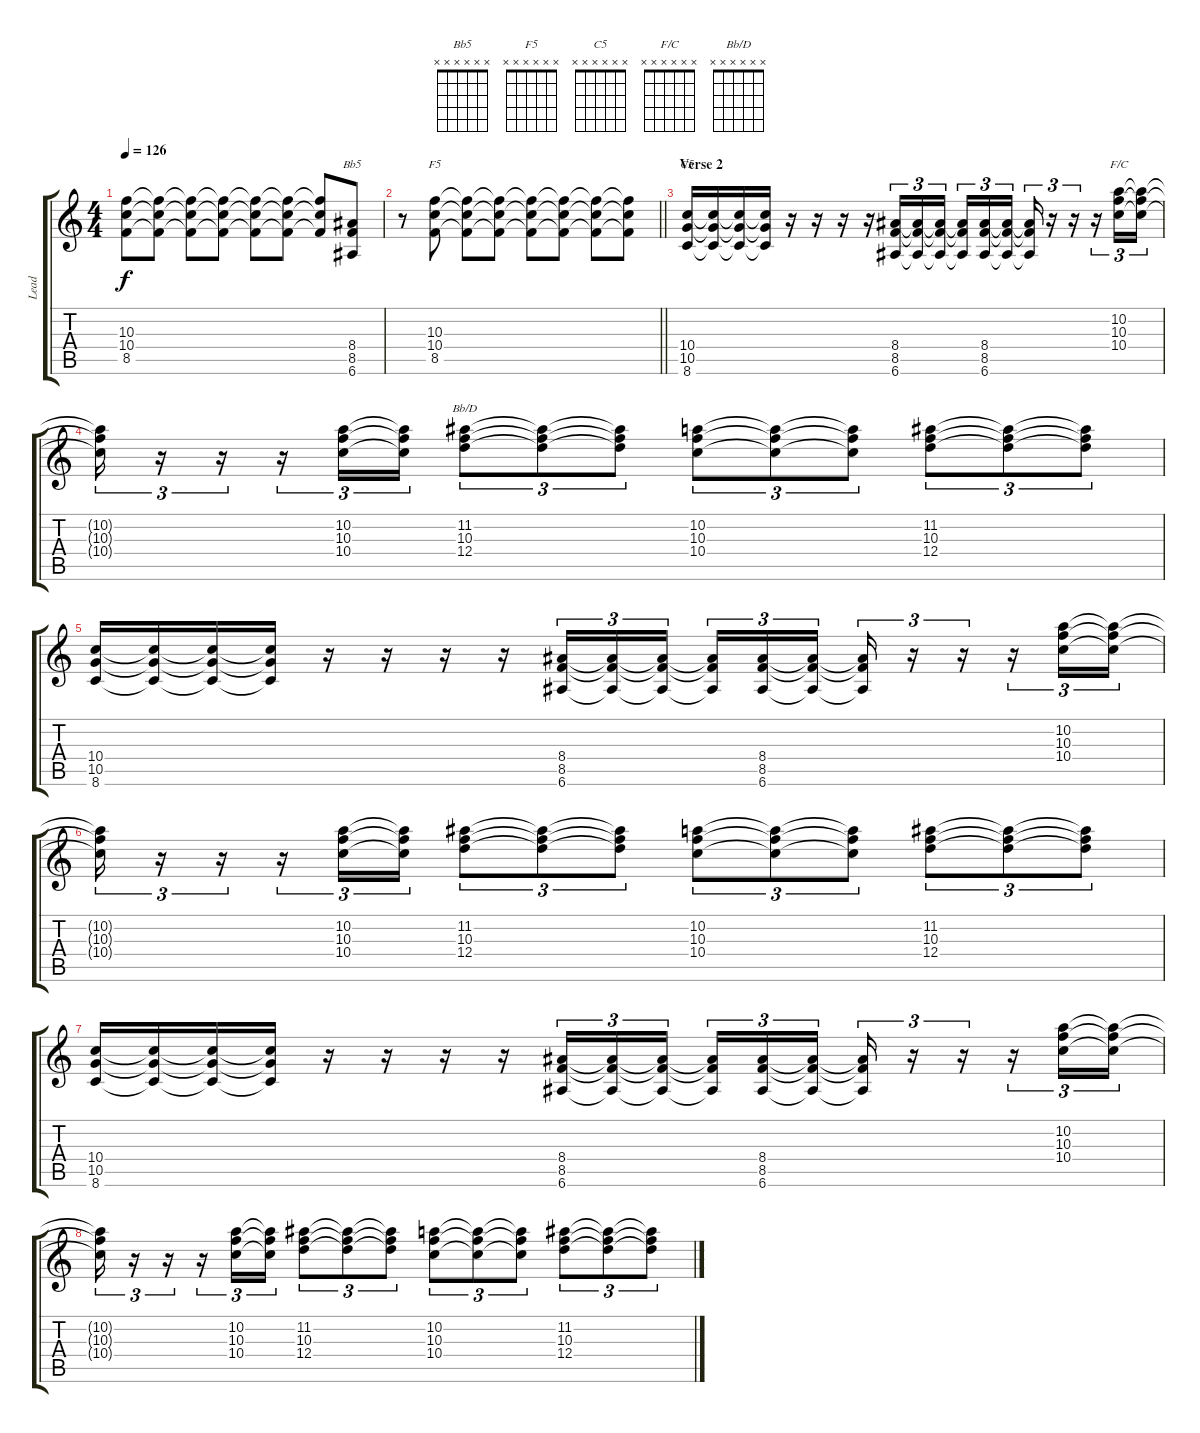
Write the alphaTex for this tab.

\track ("Lead" "Lead") {instrument distortionguitar}
\staff {score tabs}
\tuning (E4 B3 G3 D3 A2 E2) {hide}
\chord ("Bb5" x x x x x x)
\chord ("F5" x x x x x x)
\chord ("C5" x x x x x x)
\chord ("F/C" x x x x x x)
\chord ("Bb/D" x x x x x x)
\ts (4 4)
\tempo 126
\clef g2
\ks c
(10.3{t} 10.4{t} 8.5{t}).8{dy f} (10.3{t} 10.4{t} 8.5{t}).8 (10.3{t} 10.4{t} 8.5{t}).8 (10.3{t} 10.4{t} 8.5{t}).8 (10.3{t} 10.4{t} 8.5{t}).8 (10.3{t} 10.4{t} 8.5{t}).8 (10.3{t} 10.4{t} 8.5{t}).8 (8.4 8.5 6.6).8{ch "Bb5"} |
\barLineRight lightlight
r.8 (10.3 10.4 8.5).8{ch "F5"} (10.3{t} 10.4{t} 8.5{t}).8 (10.3{t} 10.4{t} 8.5{t}).8 (10.3{t} 10.4{t} 8.5{t}).8 (10.3{t} 10.4{t} 8.5{t}).8 (10.3{t} 10.4{t} 8.5{t}).8 (10.3{t} 10.4{t} 8.5{t}).8 |
\section ("" "Verse 2")
(10.4 10.5 8.6).16{ch "C5"} (10.4{t} 10.5{t} 8.6{t}).16 (10.4{t} 10.5{t} 8.6{t}).16 (10.4{t} 10.5{t} 8.6{t}).16 r.16 r.16 r.16 r.16 (8.4 8.5 6.6).16{tu (3 2)} (8.4{t} 8.5{t} 6.6{t}).16{tu (3 2)} (8.4{t} 8.5{t} 6.6{t}).16{tu (3 2) beam splitsecondary} (8.4{t} 8.5{t} 6.6{t}).16{tu (3 2)} (8.4 8.5 6.6).16{tu (3 2)} (8.4{t} 8.5{t} 6.6{t}).16{tu (3 2)} (8.4{t} 8.5{t} 6.6{t}).16{tu (3 2)} r.16{tu (3 2)} r.16{tu (3 2)} r.16{tu (3 2)} (10.2 10.3 10.4).16{tu (3 2) ch "F/C"} (10.2{t} 10.3{t} 10.4{t}).16{tu (3 2)} |
(10.2{t} 10.3{t} 10.4{t}).16{tu (3 2)} r.16{tu (3 2)} r.16{tu (3 2)} r.16{tu (3 2)} (10.2 10.3 10.4).16{tu (3 2)} (10.2{t} 10.3{t} 10.4{t}).16{tu (3 2)} (11.2 10.3 12.4).8{tu (3 2) ch "Bb/D"} (11.2{t} 10.3{t} 12.4{t}).8{tu (3 2)} (11.2{t} 10.3{t} 12.4{t}).8{tu (3 2)} (10.2 10.3 10.4).8{tu (3 2)} (10.2{t} 10.3{t} 10.4{t}).8{tu (3 2)} (10.2{t} 10.3{t} 10.4{t}).8{tu (3 2)} (11.2 10.3 12.4).8{tu (3 2)} (11.2{t} 10.3{t} 12.4{t}).8{tu (3 2)} (11.2{t} 10.3{t} 12.4{t}).8{tu (3 2)} |
(10.4 10.5 8.6).16 (10.4{t} 10.5{t} 8.6{t}).16 (10.4{t} 10.5{t} 8.6{t}).16 (10.4{t} 10.5{t} 8.6{t}).16 r.16 r.16 r.16 r.16 (8.4 8.5 6.6).16{tu (3 2)} (8.4{t} 8.5{t} 6.6{t}).16{tu (3 2)} (8.4{t} 8.5{t} 6.6{t}).16{tu (3 2) beam splitsecondary} (8.4{t} 8.5{t} 6.6{t}).16{tu (3 2)} (8.4 8.5 6.6).16{tu (3 2)} (8.4{t} 8.5{t} 6.6{t}).16{tu (3 2)} (8.4{t} 8.5{t} 6.6{t}).16{tu (3 2)} r.16{tu (3 2)} r.16{tu (3 2)} r.16{tu (3 2)} (10.2 10.3 10.4).16{tu (3 2)} (10.2{t} 10.3{t} 10.4{t}).16{tu (3 2)} |
(10.2{t} 10.3{t} 10.4{t}).16{tu (3 2)} r.16{tu (3 2)} r.16{tu (3 2)} r.16{tu (3 2)} (10.2 10.3 10.4).16{tu (3 2)} (10.2{t} 10.3{t} 10.4{t}).16{tu (3 2)} (11.2 10.3 12.4).8{tu (3 2)} (11.2{t} 10.3{t} 12.4{t}).8{tu (3 2)} (11.2{t} 10.3{t} 12.4{t}).8{tu (3 2)} (10.2 10.3 10.4).8{tu (3 2)} (10.2{t} 10.3{t} 10.4{t}).8{tu (3 2)} (10.2{t} 10.3{t} 10.4{t}).8{tu (3 2)} (11.2 10.3 12.4).8{tu (3 2)} (11.2{t} 10.3{t} 12.4{t}).8{tu (3 2)} (11.2{t} 10.3{t} 12.4{t}).8{tu (3 2)} |
(10.4 10.5 8.6).16 (10.4{t} 10.5{t} 8.6{t}).16 (10.4{t} 10.5{t} 8.6{t}).16 (10.4{t} 10.5{t} 8.6{t}).16 r.16 r.16 r.16 r.16 (8.4 8.5 6.6).16{tu (3 2)} (8.4{t} 8.5{t} 6.6{t}).16{tu (3 2)} (8.4{t} 8.5{t} 6.6{t}).16{tu (3 2) beam splitsecondary} (8.4{t} 8.5{t} 6.6{t}).16{tu (3 2)} (8.4 8.5 6.6).16{tu (3 2)} (8.4{t} 8.5{t} 6.6{t}).16{tu (3 2)} (8.4{t} 8.5{t} 6.6{t}).16{tu (3 2)} r.16{tu (3 2)} r.16{tu (3 2)} r.16{tu (3 2)} (10.2 10.3 10.4).16{tu (3 2)} (10.2{t} 10.3{t} 10.4{t}).16{tu (3 2)} |
(10.2{t} 10.3{t} 10.4{t}).16{tu (3 2)} r.16{tu (3 2)} r.16{tu (3 2)} r.16{tu (3 2)} (10.2 10.3 10.4).16{tu (3 2)} (10.2{t} 10.3{t} 10.4{t}).16{tu (3 2)} (11.2 10.3 12.4).8{tu (3 2)} (11.2{t} 10.3{t} 12.4{t}).8{tu (3 2)} (11.2{t} 10.3{t} 12.4{t}).8{tu (3 2)} (10.2 10.3 10.4).8{tu (3 2)} (10.2{t} 10.3{t} 10.4{t}).8{tu (3 2)} (10.2{t} 10.3{t} 10.4{t}).8{tu (3 2)} (11.2 10.3 12.4).8{tu (3 2)} (11.2{t} 10.3{t} 12.4{t}).8{tu (3 2)} (11.2{t} 10.3{t} 12.4{t}).8{tu (3 2)}
